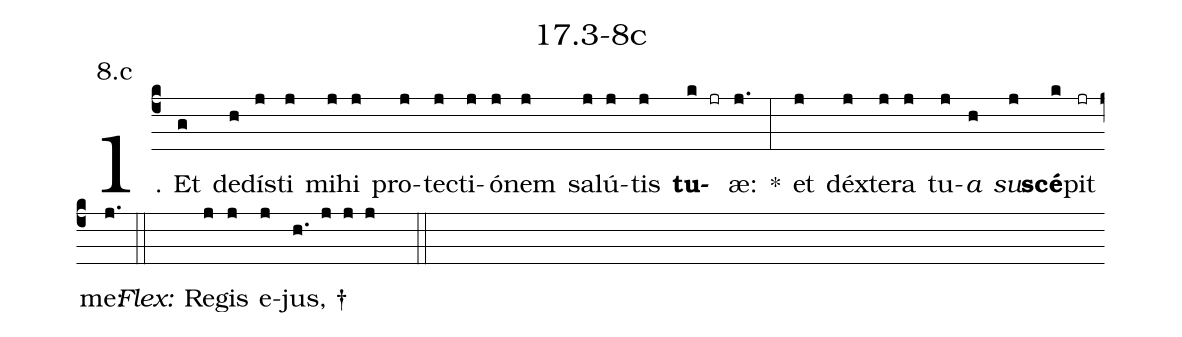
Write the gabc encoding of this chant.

name: 17.3-8c;
annotation: 8.c;
%%
(c4)1. Et(g) de(h)dís(j)ti(j) mi(j)hi(j) pro(j)tec(j)ti(j)ó(j)nem(j) sa(j)lú(j)tis(j) <b>tu</b>(k jr)æ:(j.) *(:) et(j) déx(j)te(j)ra(j) tu(j)<i>a</i>(h) <i>su</i>(j)<b>scé</b>(k)pit(jr) me:(j.) (::)
<i>Flex:</i>()  Re(j)gis(j) e(j)jus, †(h. j j j  ::)

%E(j) u(j) o(h) u(j) a(k) e.(j.) (::)
